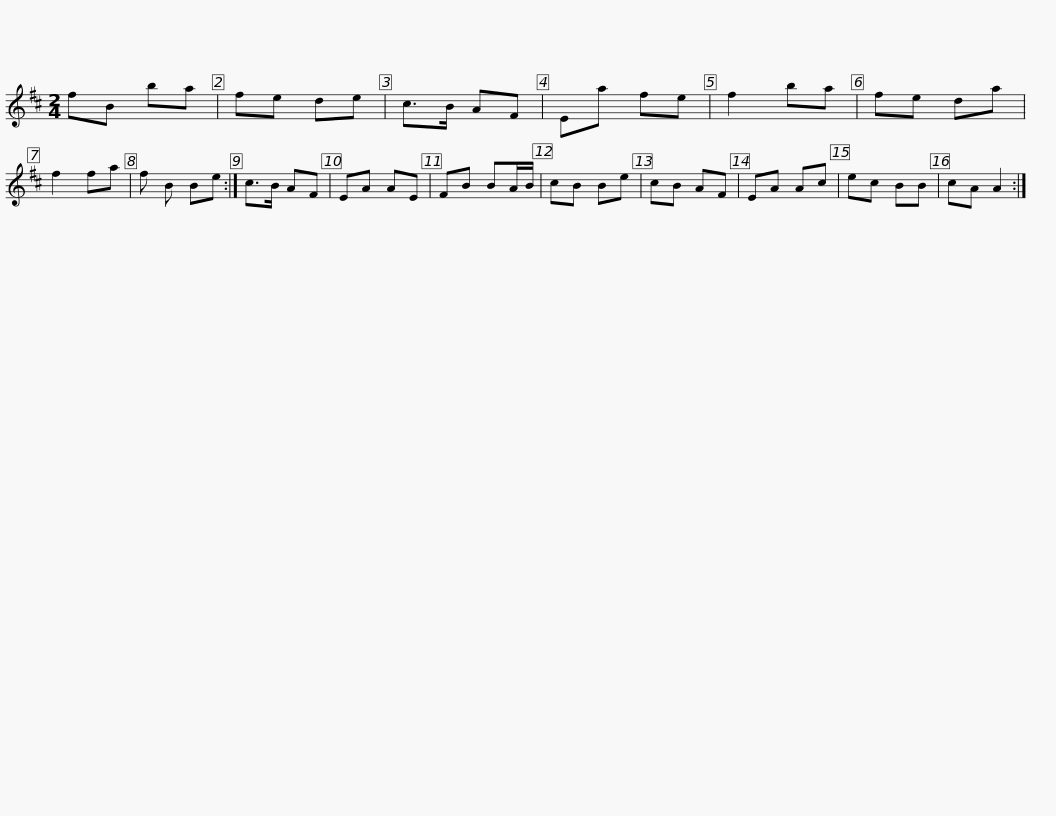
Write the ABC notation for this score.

X:1
L:1/8
M:2/4
I:linebreak $
K:D
V:1 treble
V:1
 fB ba | fe de | c>B AF | Ea fe | f2 ba | %5
 fe da | f2 fa | f B Be :| c>B AF | EA AE |$ %10
 FB BA/B/ | cB Be | cB AF | EA Ac | ec BB | %15
 cA A2 :| %16
